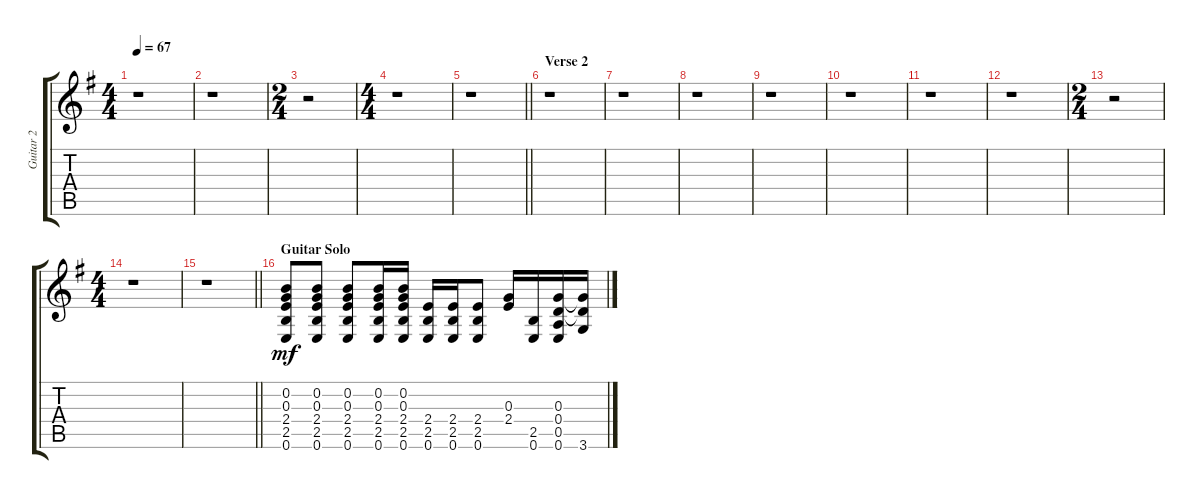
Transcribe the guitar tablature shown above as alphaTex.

\track ("Guitar 2" "Guitar 2") {instrument electricguitarclean}
\staff {score tabs}
\tuning (E4 B3 G3 D3 A2 E2) {hide}
\ts (4 4)
\tempo 67
\clef g2
\ks g
r.1{dy mf} |
r.1 |
\ts (2 4)
r.2 |
\ts (4 4)
r.1 |
\barLineRight lightlight
r.1 |
\section ("" "Verse 2")
r.1 |
r.1 |
r.1 |
r.1 |
r.1 |
r.1 |
r.1 |
\ts (2 4)
r.2 |
\ts (4 4)
r.1 |
\barLineRight lightlight
r.1 |
\section ("" "Guitar Solo")
(0.2 0.3 2.4 2.5 0.6).8 (0.2 0.3 2.4 2.5 0.6).8 (0.2 0.3 2.4 2.5 0.6).8 (0.2 0.3 2.4 2.5 0.6).16 (0.2 0.3 2.4 2.5 0.6).16 (2.4 2.5 0.6).16 (2.4 2.5 0.6).16 (2.4 2.5 0.6).8 (0.3 2.4).16 (2.5 0.6).16 (0.3 0.4 0.5 0.6).16 (0.3{t} 0.4{t} 3.6).16
